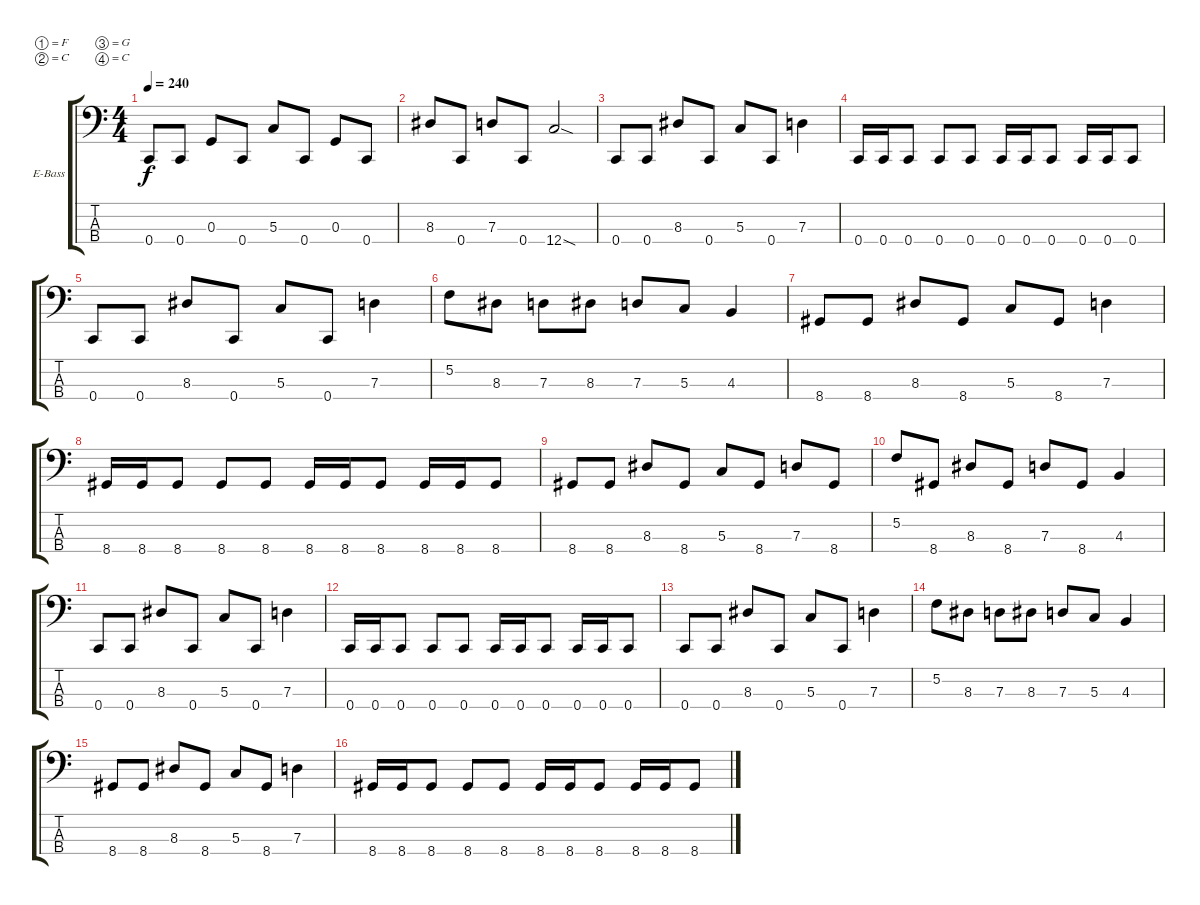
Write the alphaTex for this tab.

\bracketExtendMode groupsimilarinstruments
\firstSystemTrackNameOrientation horizontal
\otherSystemsTrackNameOrientation horizontal
\track ("Nick" "E-Bass") {instrument electricbassfinger}
\staff {score tabs}
\tuning (F2 C2 G1 C1)
\ts (4 4)
\tempo 240
\clef f4
\ks c
0.4.8{dy f} 0.4.8 0.3.8 0.4.8 5.3.8 0.4.8 0.3.8 0.4.8 |
8.3.8 0.4.8 7.3.8 0.4.8 12.4{sod}.2 |
0.4.8 0.4.8 8.3.8 0.4.8 5.3.8 0.4.8 7.3.4 |
0.4.16 0.4.16 0.4.8 0.4.8 0.4.8 0.4.16 0.4.16 0.4.8 0.4.16 0.4.16 0.4.8 |
0.4.8 0.4.8 8.3.8 0.4.8 5.3.8 0.4.8 7.3.4 |
5.2.8 8.3.8 7.3.8 8.3.8 7.3.8 5.3.8 4.3.4 |
8.4.8 8.4.8 8.3.8 8.4.8 5.3.8 8.4.8 7.3.4 |
8.4.16 8.4.16 8.4.8 8.4.8 8.4.8 8.4.16 8.4.16 8.4.8 8.4.16 8.4.16 8.4.8 |
8.4.8 8.4.8 8.3.8 8.4.8 5.3.8 8.4.8 7.3.8 8.4.8 |
5.2.8 8.4.8 8.3.8 8.4.8 7.3.8 8.4.8 4.3.4 |
0.4.8 0.4.8 8.3.8 0.4.8 5.3.8 0.4.8 7.3.4 |
0.4.16 0.4.16 0.4.8 0.4.8 0.4.8 0.4.16 0.4.16 0.4.8 0.4.16 0.4.16 0.4.8 |
0.4.8 0.4.8 8.3.8 0.4.8 5.3.8 0.4.8 7.3.4 |
5.2.8 8.3.8 7.3.8 8.3.8 7.3.8 5.3.8 4.3.4 |
8.4.8 8.4.8 8.3.8 8.4.8 5.3.8 8.4.8 7.3.4 |
8.4.16 8.4.16 8.4.8 8.4.8 8.4.8 8.4.16 8.4.16 8.4.8 8.4.16 8.4.16 8.4.8
